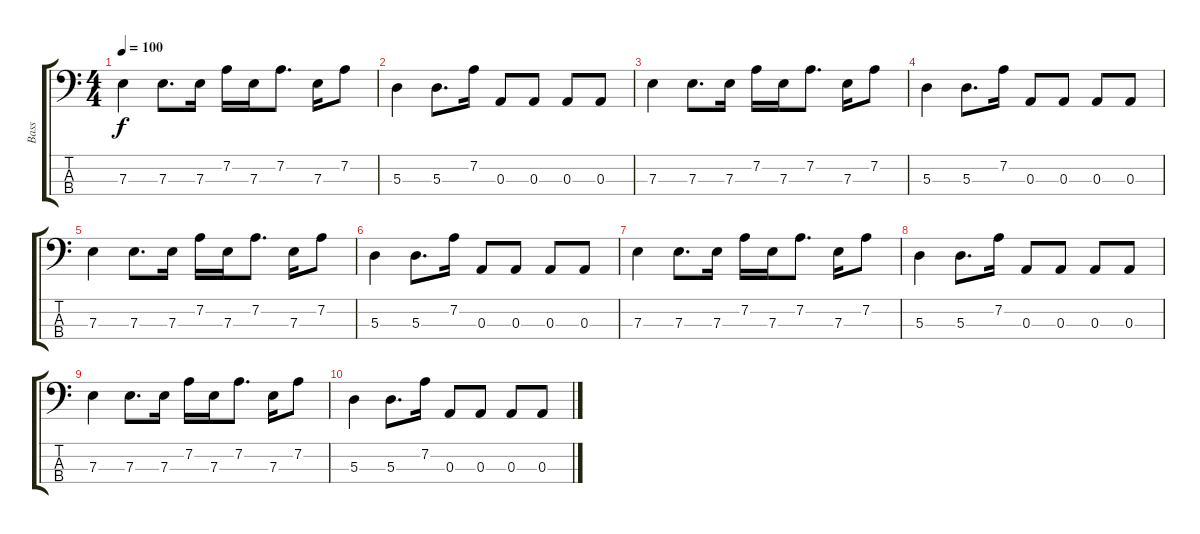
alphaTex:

\track ("Bass" "Bass") {instrument electricbassfinger}
\staff {score tabs}
\tuning (G2 D2 A1 E1) {hide}
\ts (4 4)
\tempo 100
\clef f4
\ks c
7.3.4{dy f} 7.3.8{d} 7.3.16 7.2.16 7.3.16 7.2.8{d} 7.3.16 7.2.8 |
5.3.4 5.3.8{d} 7.2.16 0.3.8 0.3.8 0.3.8 0.3.8 |
7.3.4 7.3.8{d} 7.3.16 7.2.16 7.3.16 7.2.8{d} 7.3.16 7.2.8 |
5.3.4 5.3.8{d} 7.2.16 0.3.8 0.3.8 0.3.8 0.3.8 |
7.3.4 7.3.8{d} 7.3.16 7.2.16 7.3.16 7.2.8{d} 7.3.16 7.2.8 |
5.3.4 5.3.8{d} 7.2.16 0.3.8 0.3.8 0.3.8 0.3.8 |
7.3.4 7.3.8{d} 7.3.16 7.2.16 7.3.16 7.2.8{d} 7.3.16 7.2.8 |
5.3.4 5.3.8{d} 7.2.16 0.3.8 0.3.8 0.3.8 0.3.8 |
7.3.4 7.3.8{d} 7.3.16 7.2.16 7.3.16 7.2.8{d} 7.3.16 7.2.8 |
5.3.4 5.3.8{d} 7.2.16 0.3.8 0.3.8 0.3.8 0.3.8
